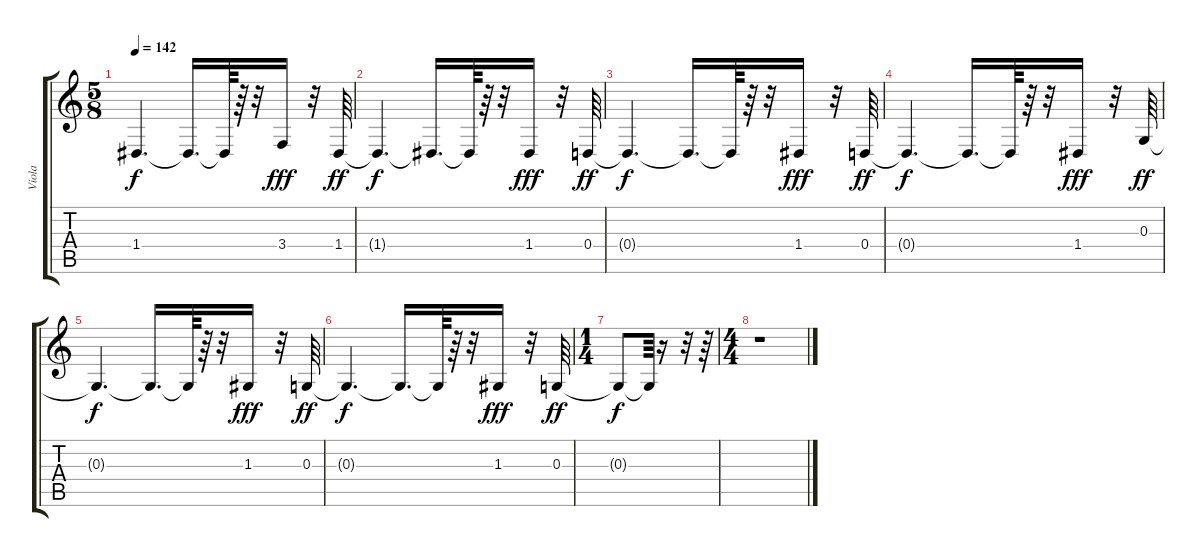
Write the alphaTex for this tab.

\track ("Viola                               " "Viola     ") {instrument viola}
\staff {score tabs}
\tuning (E4 B3 G3 D3 A2 E2) {hide}
\ts (5 8)
\tempo 142
\clef g2
\ks c
1.4{t}.4{d dy f} 1.4{t}.16{d} 1.4{t}.64 r.64 r.32 3.4.16{dy fff} r.32 1.4.64{dy ff} |
1.4{t}.4{d dy f} 1.4{t}.16{d} 1.4{t}.64 r.64 r.32 1.4.16{dy fff} r.32 0.4.64{dy ff} |
0.4{t}.4{d dy f} 0.4{t}.16{d} 0.4{t}.64 r.64 r.32 1.4.16{dy fff} r.32 0.4.64{dy ff} |
0.4{t}.4{d dy f} 0.4{t}.16{d} 0.4{t}.64 r.64 r.32 1.4.16{dy fff} r.32 0.3.64{dy ff} |
0.3{t}.4{d dy f} 0.3{t}.16{d} 0.3{t}.64 r.64 r.32 1.3.16{dy fff} r.32 0.3.64{dy ff} |
0.3{t}.4{d dy f} 0.3{t}.16{d} 0.3{t}.64 r.64 r.32 1.3.16{dy fff} r.32 0.3.64{dy ff} |
\ts (1 4)
0.3{t}.8{dy f} 0.3{t}.64 r.16 r.32 r.64 |
\ts (4 4)
r.1
